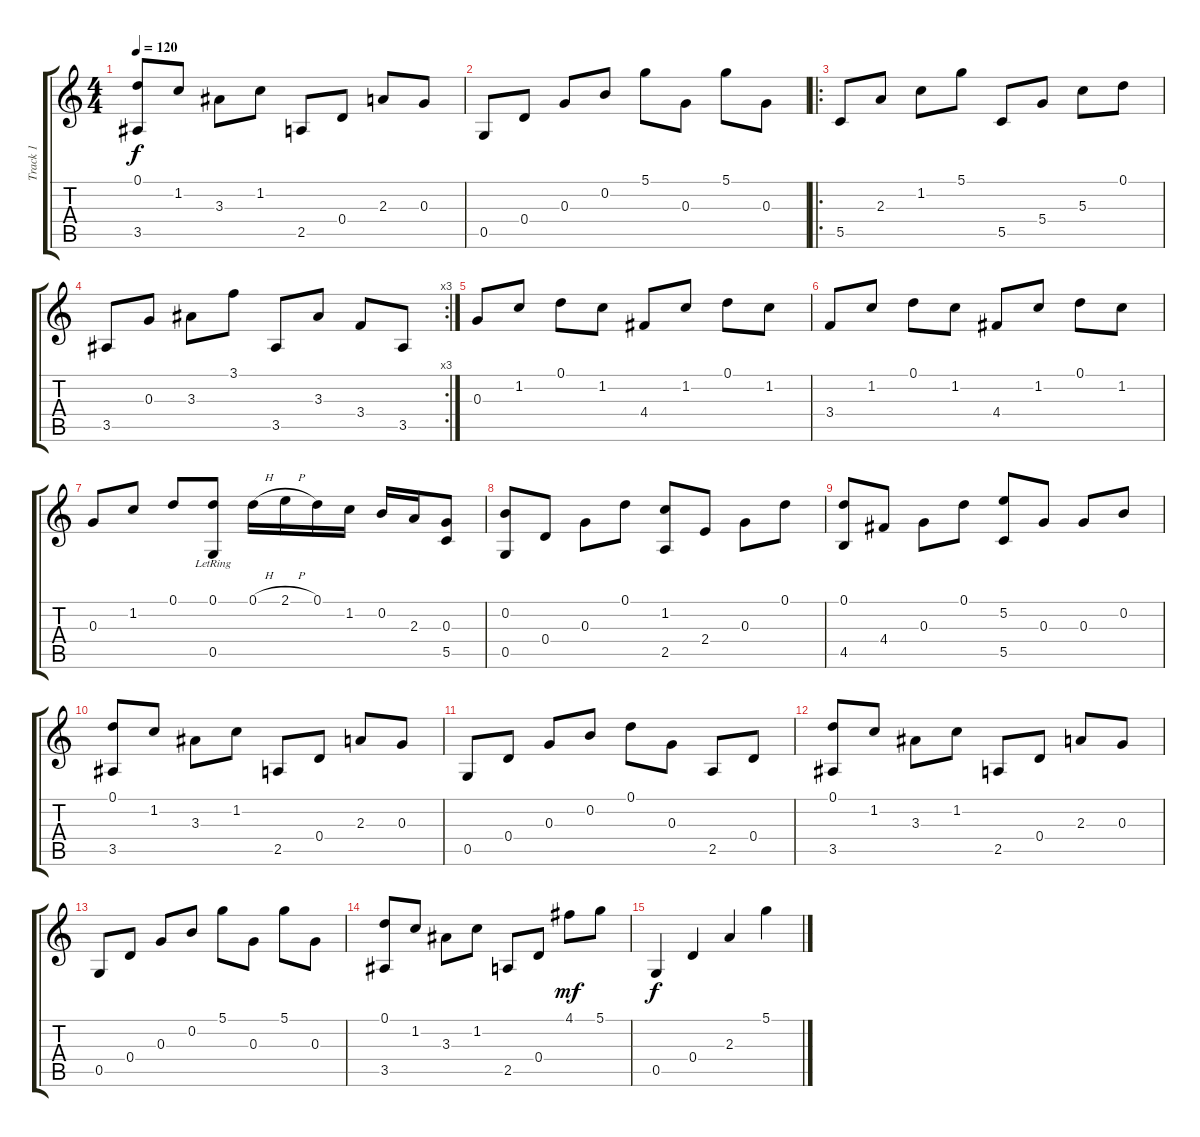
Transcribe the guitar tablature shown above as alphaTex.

\track ("Track 1" "Track 1") {instrument acousticguitarnylon}
\staff {score tabs}
\tuning (D4 B3 G3 D3 G2 D2) {hide}
\ts (4 4)
\tempo 120
\clef g2
\ks c
(0.1 3.5).8{dy f} 1.2.8 3.3.8 1.2.8 2.5.8 0.4.8 2.3.8 0.3.8 |
0.5.8 0.4.8 0.3.8 0.2.8 5.1.8 0.3.8 5.1.8 0.3.8 |
\ro
5.5.8 2.3.8 1.2.8 5.1.8 5.5.8 5.4.8 5.3.8 0.1.8 |
\rc 3
3.5.8 0.3.8 3.3.8 3.1.8 3.5.8 3.3.8 3.4.8 3.5.8 |
0.3.8 1.2.8 0.1.8 1.2.8 4.4.8 1.2.8 0.1.8 1.2.8 |
3.4.8 1.2.8 0.1.8 1.2.8 4.4.8 1.2.8 0.1.8 1.2.8 |
0.3.8 1.2.8 0.1.8 (0.1{lr} 0.5{lr}).8 0.1{h}.16 2.1{h}.16 0.1.16 1.2.16 0.2.16 2.3.16 (0.3 5.5).8 |
(0.2 0.5).8 0.4.8 0.3.8 0.1.8 (1.2 2.5).8 2.4.8 0.3.8 0.1.8 |
(0.1 4.5).8 4.4.8 0.3.8 0.1.8 (5.2 5.5).8 0.3.8 0.3.8 0.2.8 |
(0.1 3.5).8 1.2.8 3.3.8 1.2.8 2.5.8 0.4.8 2.3.8 0.3.8 |
0.5.8 0.4.8 0.3.8 0.2.8 0.1.8 0.3.8 2.5.8 0.4.8 |
(0.1 3.5).8 1.2.8 3.3.8 1.2.8 2.5.8 0.4.8 2.3.8 0.3.8 |
0.5.8 0.4.8 0.3.8 0.2.8 5.1.8 0.3.8 5.1.8 0.3.8 |
(0.1 3.5).8 1.2.8 3.3.8 1.2.8 2.5.8 0.4.8 4.1.8{dy mf} 5.1.8 |
0.5.4{dy f} 0.4.4 2.3.4 5.1.4
